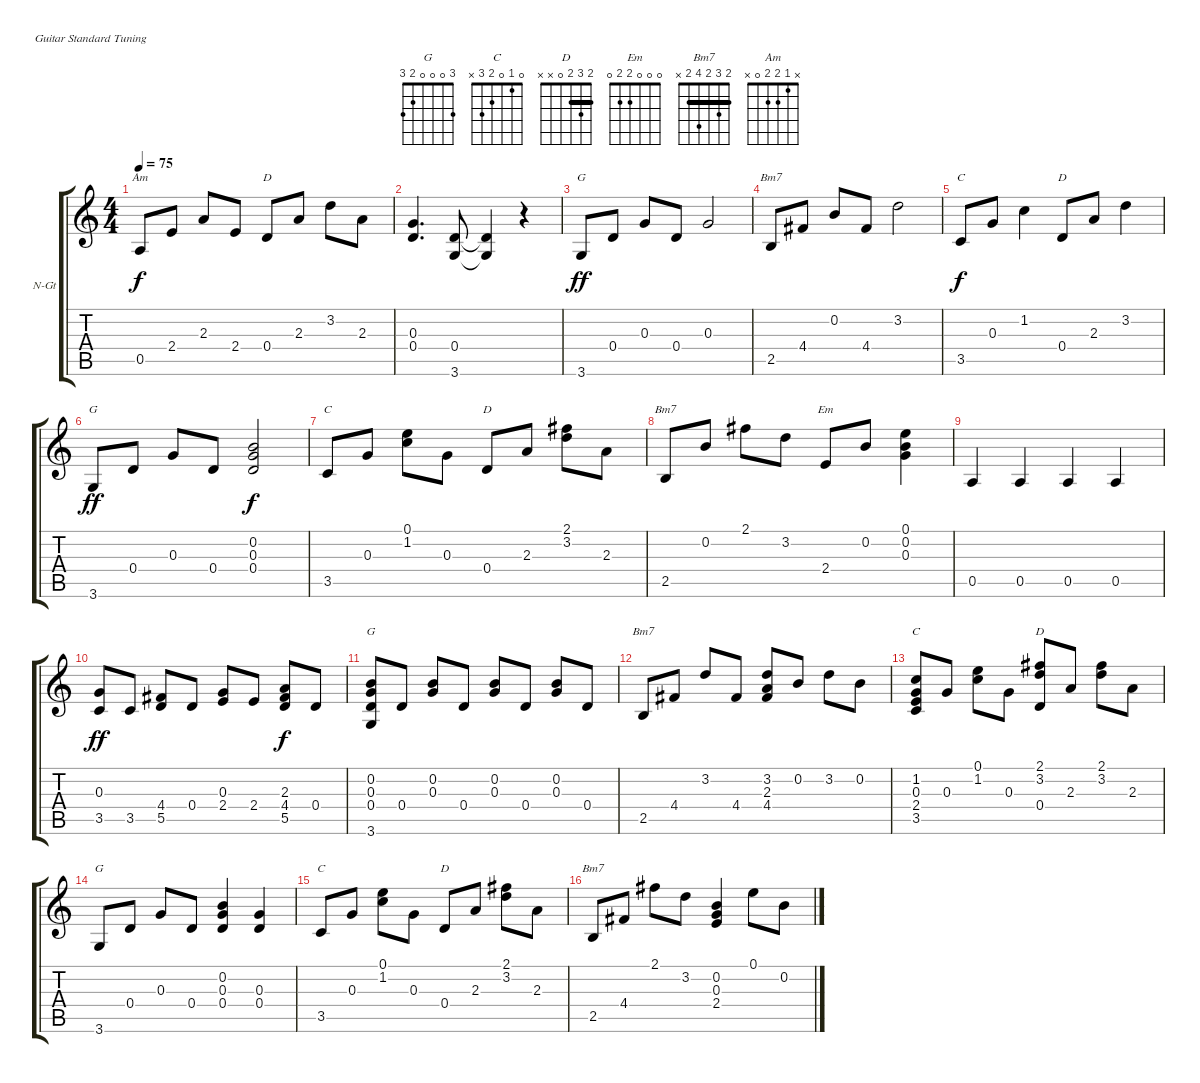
\bracketExtendMode groupsimilarinstruments
\firstSystemTrackNameOrientation horizontal
\otherSystemsTrackNameOrientation horizontal
\track ("Òô¹ì 8" "N-Gt") {instrument acousticguitarnylon}
\staff {score tabs}
\tuning (E4 B3 G3 D3 A2 E2)
\chord ("G" 3 0 0 0 2 3) {showfingering false}
\chord ("C" 0 1 0 2 3 x) {showfingering false}
\chord ("D" 2 3 2 0 x x) {showfingering false barre 2}
\chord ("Em" 0 0 0 2 2 0) {showfingering false}
\chord ("Bm7" 2 3 2 4 2 x) {showfingering false barre (2 2)}
\chord ("Am" x 1 2 2 0 x) {showfingering false}
\ts (4 4)
\tempo 75
\clef g2
\ks c
0.5.8{ch "Am" dy f} 2.4.8 2.3.8 2.4.8 0.4.8{ch "D"} 2.3.8 3.2.8 2.3.8 |
(0.3 0.4).4{d} (0.4 3.6).8 (0.4{t} 3.6{t}).4 r.4 |
3.6.8{ch "G" dy ff} 0.4.8 0.3.8 0.4.8 0.3.2 |
2.5.8{ch "Bm7"} 4.4.8 0.2.8 4.4.8 3.2.2 |
3.5.8{ch "C" dy f} 0.3.8 1.2.4 0.4.8{ch "D"} 2.3.8 3.2.4 |
3.6.8{ch "G" dy ff} 0.4.8 0.3.8 0.4.8 (0.2 0.3 0.4).2{dy f} |
3.5.8{ch "C"} 0.3.8 (0.1 1.2).8 0.3.8 0.4.8{ch "D"} 2.3.8 (2.1 3.2).8 2.3.8 |
2.5.8{ch "Bm7"} 0.2.8 2.1.8 3.2.8 2.4.8{ch "Em"} 0.2.8 (0.1 0.2 0.3).4 |
0.5.4 0.5.4 0.5.4 0.5.4 |
(0.3 3.5).8{dy ff} 3.5.8 (4.4 5.5).8 0.4.8 (0.3 2.4).8 2.4.8 (2.3 4.4 5.5).8{dy f} 0.4.8 |
(0.2 0.3 0.4 3.6).8{ch "G"} 0.4.8 (0.2 0.3).8 0.4.8 (0.2 0.3).8 0.4.8 (0.2 0.3).8 0.4.8 |
2.5.8{ch "Bm7"} 4.4.8 3.2.8 4.4.8 (3.2 2.3 4.4).8 0.2.8 3.2.8 0.2.8 |
(1.2 0.3 2.4 3.5).8{ch "C"} 0.3.8 (0.1 1.2).8 0.3.8 (2.1 3.2 0.4).8{ch "D"} 2.3.8 (2.1 3.2).8 2.3.8 |
3.6.8{ch "G"} 0.4.8 0.3.8 0.4.8 (0.2 0.3 0.4).4 (0.3 0.4).4 |
3.5.8{ch "C"} 0.3.8 (0.1 1.2).8 0.3.8 0.4.8{ch "D"} 2.3.8 (2.1 3.2).8 2.3.8 |
2.5.8{ch "Bm7"} 4.4.8 2.1.8 3.2.8 (0.2 0.3 2.4).4 0.1.8 0.2.8
